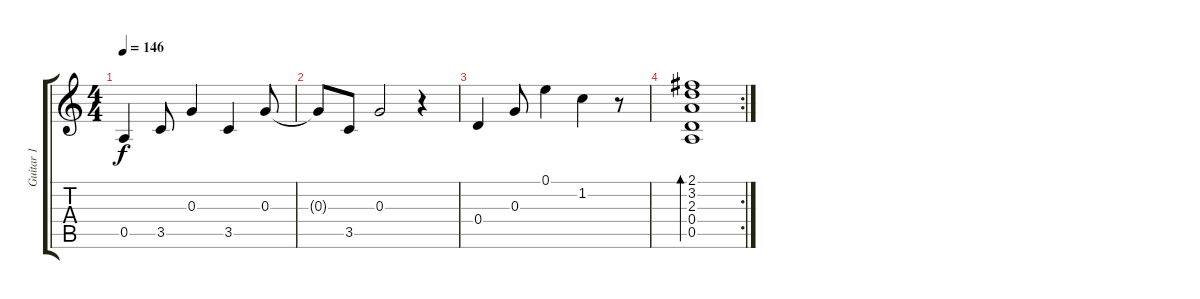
\track ("Guitar 1" "Guitar 1") {instrument acousticguitarsteel}
\staff {score tabs}
\tuning (E4 B3 G3 D3 A2 E2) {hide}
\ts (4 4)
\tempo 146
\clef g2
\ks c
0.5.4{dy f} 3.5.8 0.3.4 3.5.4 0.3.8 |
0.3{t}.8 3.5.8 0.3.2 r.4 |
0.4.4 0.3.8 0.1.4 1.2.4 r.8 |
\rc 2
(2.1 3.2 2.3 0.4 0.5).1{bd 240}
